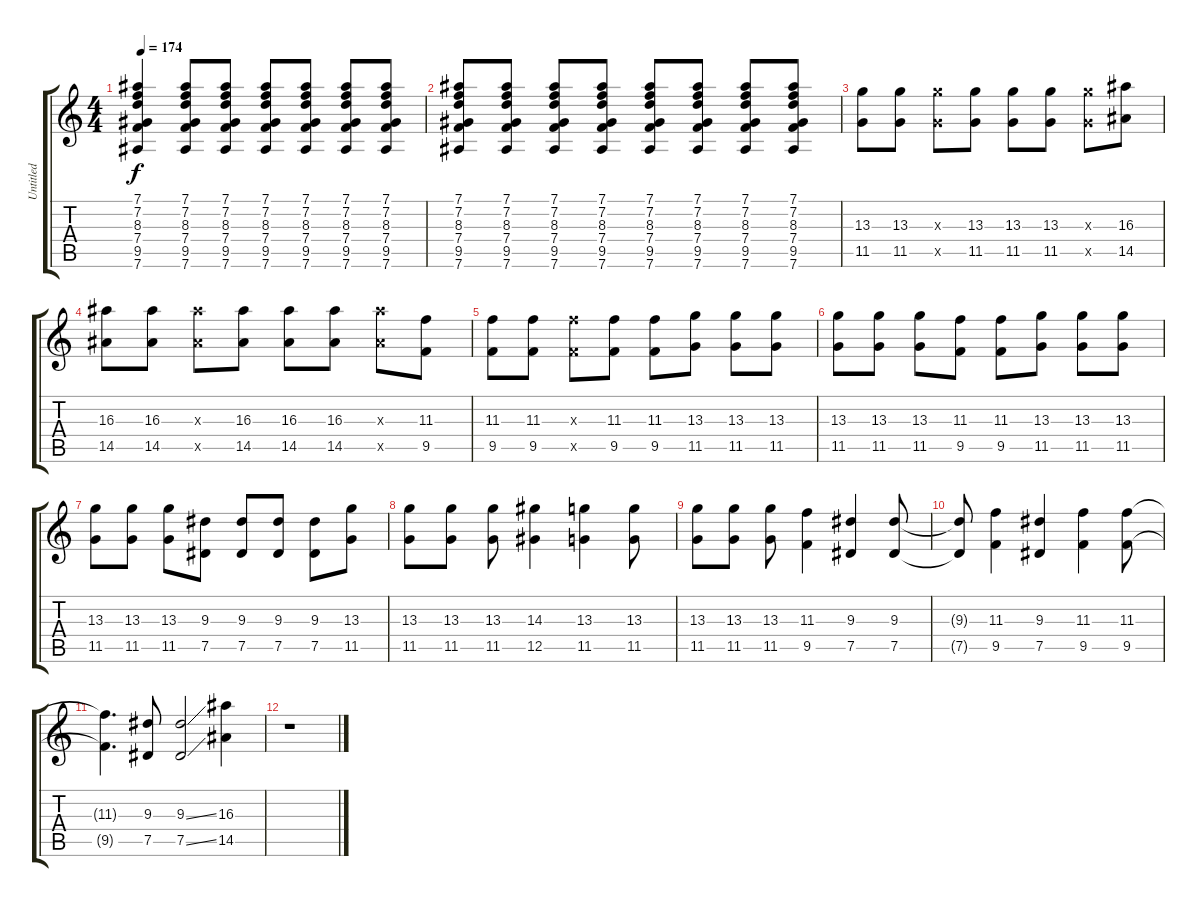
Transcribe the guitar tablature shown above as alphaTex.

\track ("Untitled" "Untitled") {instrument overdrivenguitar}
\staff {score tabs}
\tuning (Eb4 Bb3 Gb3 Db3 Ab2 Eb2) {hide}
\ts (4 4)
\tempo 174
\clef g2
\ks c
(7.1 7.2 8.3 7.4 9.5 7.6).4{dy f} (7.1 7.2 8.3 7.4 9.5 7.6).8 (7.1 7.2 8.3 7.4 9.5 7.6).8 (7.1 7.2 8.3 7.4 9.5 7.6).8 (7.1 7.2 8.3 7.4 9.5 7.6).8 (7.1 7.2 8.3 7.4 9.5 7.6).8 (7.1 7.2 8.3 7.4 9.5 7.6).8 |
(7.1 7.2 8.3 7.4 9.5 7.6).8 (7.1 7.2 8.3 7.4 9.5 7.6).8 (7.1 7.2 8.3 7.4 9.5 7.6).8 (7.1 7.2 8.3 7.4 9.5 7.6).8 (7.1 7.2 8.3 7.4 9.5 7.6).8 (7.1 7.2 8.3 7.4 9.5 7.6).8 (7.1 7.2 8.3 7.4 9.5 7.6).8 (7.1 7.2 8.3 7.4 9.5 7.6).8 |
(13.3 11.5).8 (13.3 11.5).8 (13.3{x} 11.5{x}).8 (13.3 11.5).8 (13.3 11.5).8 (13.3 11.5).8 (13.3{x} 11.5{x}).8 (16.3 14.5).8 |
(16.3 14.5).8 (16.3 14.5).8 (16.3{x} 14.5{x}).8 (16.3 14.5).8 (16.3 14.5).8 (16.3 14.5).8 (16.3{x} 14.5{x}).8 (11.3 9.5).8 |
(11.3 9.5).8 (11.3 9.5).8 (11.3{x} 9.5{x}).8 (11.3 9.5).8 (11.3 9.5).8 (13.3 11.5).8 (13.3 11.5).8 (13.3 11.5).8 |
(13.3 11.5).8 (13.3 11.5).8 (13.3 11.5).8 (11.3 9.5).8 (11.3 9.5).8 (13.3 11.5).8 (13.3 11.5).8 (13.3 11.5).8 |
(13.3 11.5).8 (13.3 11.5).8 (13.3 11.5).8 (9.3 7.5).8 (9.3 7.5).8 (9.3 7.5).8 (9.3 7.5).8 (13.3 11.5).8 |
(13.3 11.5).8 (13.3 11.5).8 (13.3 11.5).8 (14.3 12.5).4 (13.3 11.5).4 (13.3 11.5).8 |
(13.3 11.5).8 (13.3 11.5).8 (13.3 11.5).8 (11.3 9.5).4 (9.3 7.5).4 (9.3 7.5).8 |
(9.3{t} 7.5{t}).8 (11.3 9.5).4 (9.3 7.5).4 (11.3 9.5).4 (11.3 9.5).8 |
(11.3{t} 9.5{t}).4{d} (9.3 7.5).8 (9.3{ss} 7.5{ss}).2 (16.3 14.5).4 |
r.1
